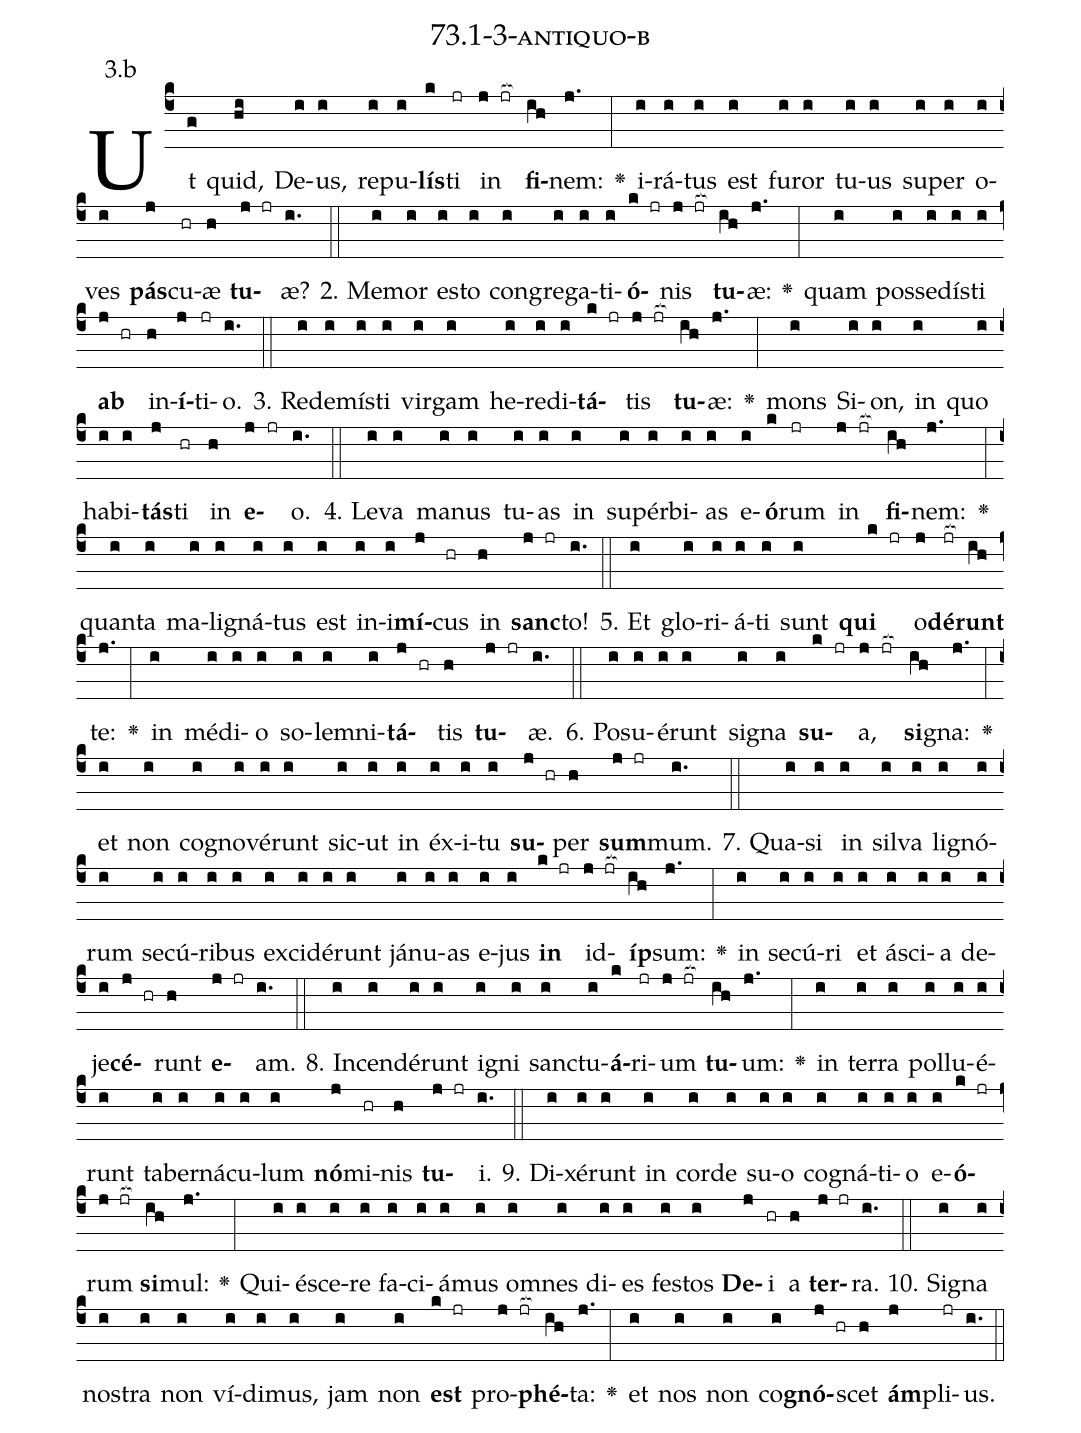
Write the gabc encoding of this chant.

name: 73.1-3-antiquo-b;
annotation: 3.b;
%%
(c4)Ut(g) quid,(hi) De(i)us,(i) re(i)pu(i)<b>lís</b>(k)ti(jr) in(j jr[ocb:1{]) <b>fi</b>(ih[ocb:0}])nem:(j.) <v>\greheightstar</v>(:) i(i)rá(i)tus(i) est(i) fu(i)ror(i) tu(i)us(i) su(i)per(i) o(i)ves(i) <b>pás</b>(j)cu(hr)æ(h) <b>tu</b>(j jr)æ?(i.) (::)
2. Me(i)mor(i) es(i)to(i) con(i)gre(i)ga(i)ti(i)<b>ó</b>(k jr)nis(j jr[ocb:1{]) <b>tu</b>(ih[ocb:0}])æ:(j.) <v>\greheightstar</v>(:) quam(i) pos(i)se(i)dís(i)ti(i) <b>ab</b>(j hr) in(h)<b>í</b>(j)ti(jr)o.(i.) (::)
3. Red(i)e(i)mís(i)ti(i) vir(i)gam(i) he(i)re(i)di(i)<b>tá</b>(k jr)tis(j jr[ocb:1{]) <b>tu</b>(ih[ocb:0}])æ:(j.) <v>\greheightstar</v>(:) mons(i) Si(i)on,(i) in(i) quo(i) ha(i)bi(i)<b>tás</b>(j)ti(hr) in(h) <b>e</b>(j jr)o.(i.) (::)
4. Le(i)va(i) ma(i)nus(i) tu(i)as(i) in(i) su(i)pér(i)bi(i)as(i) e(i)<b>ó</b>(k)rum(jr) in(j jr[ocb:1{]) <b>fi</b>(ih[ocb:0}])nem:(j.) <v>\greheightstar</v>(:) quan(i)ta(i) ma(i)li(i)gná(i)tus(i) est(i) in(i)i(i)<b>mí</b>(j)cus(hr) in(h) <b>sanc</b>(j jr)to!(i.) (::)
5. Et(i) glo(i)ri(i)á(i)ti(i) sunt(i) <b>qui</b>(k jr) o(j)<b>dé</b>(jr[ocb:1{])<b>runt</b>(ih[ocb:0}]) te:(j.) <v>\greheightstar</v>(:) in(i) mé(i)di(i)o(i) so(i)lem(i)ni(i)<b>tá</b>(j hr)tis(h) <b>tu</b>(j jr)æ.(i.) (::)
6. Po(i)su(i)é(i)runt(i) si(i)gna(i) <b>su</b>(k jr)a,(j jr[ocb:1{]) <b>si</b>(ih[ocb:0}])gna:(j.) <v>\greheightstar</v>(:) et(i) non(i) co(i)gno(i)vé(i)runt(i) sic(i)ut(i) in(i) éx(i)i(i)tu(i) <b>su</b>(j hr)per(h) <b>sum</b>(j jr)mum.(i.) (::)
7. Qua(i)si(i) in(i) sil(i)va(i) li(i)gnó(i)rum(i) se(i)cú(i)ri(i)bus(i) ex(i)ci(i)dé(i)runt(i) já(i)nu(i)as(i) e(i)jus(i) <b>in</b>(k jr) id(j jr[ocb:1{])<b>íp</b>(ih[ocb:0}])sum:(j.) <v>\greheightstar</v>(:) in(i) se(i)cú(i)ri(i) et(i) á(i)sci(i)a(i) de(i)je(i)<b>cé</b>(j hr)runt(h) <b>e</b>(j jr)am.(i.) (::)
8. In(i)cen(i)dé(i)runt(i) i(i)gni(i) sanc(i)tu(i)<b>á</b>(k)ri(jr)um(j jr[ocb:1{]) <b>tu</b>(ih[ocb:0}])um:(j.) <v>\greheightstar</v>(:) in(i) ter(i)ra(i) pol(i)lu(i)é(i)runt(i) ta(i)ber(i)ná(i)cu(i)lum(i) <b>nó</b>(j)mi(hr)nis(h) <b>tu</b>(j jr)i.(i.) (::)
9. Di(i)xé(i)runt(i) in(i) cor(i)de(i) su(i)o(i) co(i)gná(i)ti(i)o(i) e(i)<b>ó</b>(k jr)rum(j jr[ocb:1{]) <b>si</b>(ih[ocb:0}])mul:(j.) <v>\greheightstar</v>(:) Qui(i)é(i)sce(i)re(i) fa(i)ci(i)á(i)mus(i) om(i)nes(i) di(i)es(i) fes(i)tos(i) <b>De</b>(j)i(hr) a(h) <b>ter</b>(j jr)ra.(i.) (::)
10. Si(i)gna(i) nos(i)tra(i) non(i) ví(i)di(i)mus,(i) jam(i) non(i) <b>est</b>(k jr) pro(j jr[ocb:1{])<b>phé</b>(ih[ocb:0}])ta:(j.) <v>\greheightstar</v>(:) et(i) nos(i) non(i) co(i)<b>gnó</b>(j hr)scet(h) <b>ám</b>(j)pli(jr)us.(i.) (::)
